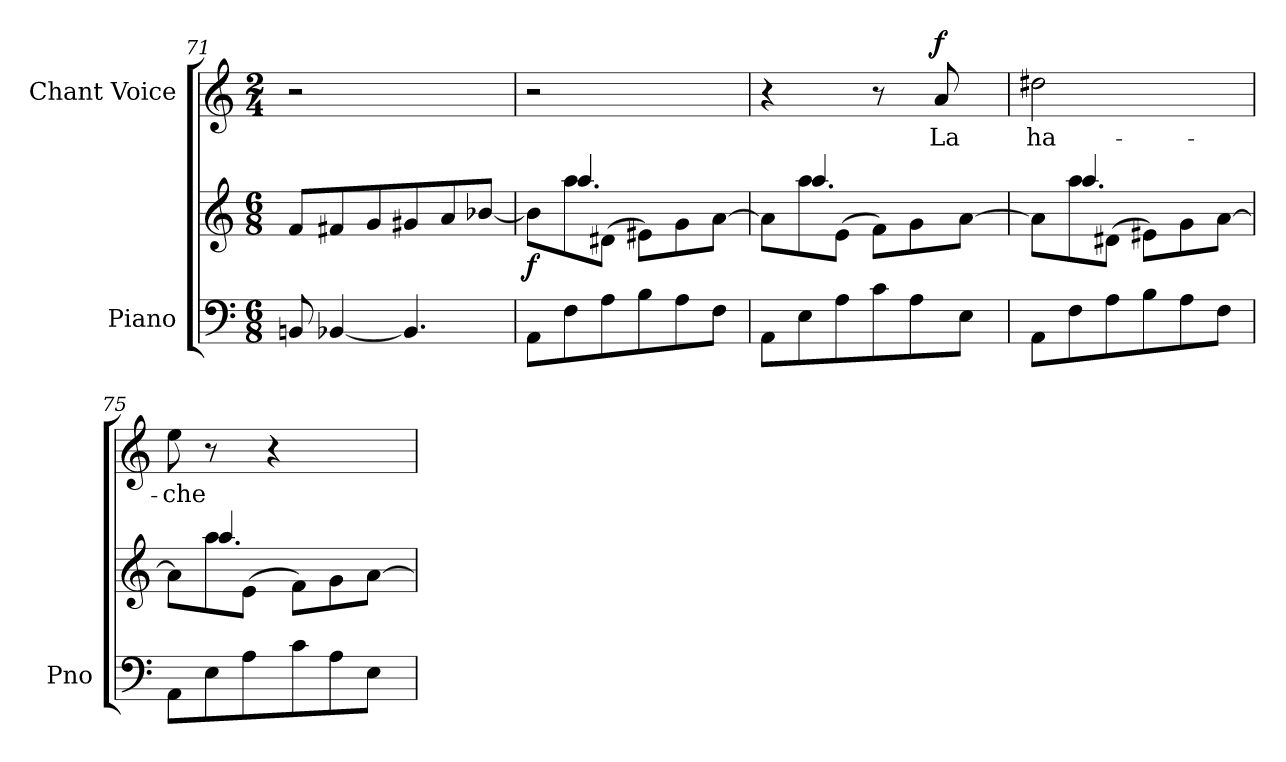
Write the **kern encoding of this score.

**kern	**kern	**dynam	**kern	**text	**dynam
*part2	*part2	*part2	*part1	*part1	*part1
*staff3	*staff2	*staff2/3	*staff1	*staff1	*staff1
*I"Piano	*	*	*I"Chant Voice	*	*
*I'Pno	*	*	*	*	*
*clefF4	*clefG2	*	*clefG2	*	*
*k[]	*k[]	*	*k[]	*	*
*M6/8	*M6/8	*	*M2/4	*	*
=71	=71	=71	=71	=71	=71
8BBn/	8f/L	.	2r	.	.
[4BB-X/	8f#X/	.	.	.	.
.	8g/	.	.	.	.
4.BB-/]	8g#X/	.	.	.	.
.	8a/	.	4ryy	.	.
.	[<8b-X/J	.	.	.	.
=72	=72	=72	=72	=72	=72
*	*^	*	*	*	*
!	!	!	!LO:DY:b	!	!	!
8AA\L	8b-\L]	8ryy	f	2r	.	.
!	!LO:N:head=solid	!	!	!	!	!
8F\	8aa\	4.aa/	.	.	.	.
8A\	(>8d#X\J	.	.	.	.	.
8B\	8e#X\L)	.	.	.	.	.
8A\	8g\	4ryy	.	4ryy	.	.
8F\J	[>8a\J	.	.	.	.	.
!!LO:LB:g=z
=73	=73	=73	=73	=73	=73	=73
!	!	!	!	!LO:N:vis=4	!	!
8AA\L	8a\L]	8ryy	.	4.r	.	.
!	!LO:N:head=solid	!	!	!	!	!
8E\	8aa\	4.aa/	.	.	.	.
8A\	(>8e\J	.	.	.	.	.
!	!	!	!	!LO:N:vis=8	!	!
8c\	8f\L)	.	.	8.r	.	.
8A\	8g\	4ryy	.	.	.	.
!	!	!	!	!	!LO:LY:b	!LO:DY:a
.	.	.	.	8a/	La	f
8E\J	[>8a\J	.	.	.	.	.
.	.	.	.	16ryy	.	.
=74	=74	=74	=74	=74	=74	=74
!	!	!	!	!	!LO:LY:b	!
8AA\L	8a\L]	8ryy	.	2dd#X\	ha-	.
!	!LO:N:head=solid	!	!	!	!	!
8F\	8aa\	4.aa/	.	.	.	.
8A\	(>8d#X\J	.	.	.	.	.
8B\	8e#X\L)	.	.	.	.	.
8A\	8g\	4ryy	.	4ryy	.	.
8F\J	[>8a\J	.	.	.	.	.
=75	=75	=75	=75	=75	=75	=75
!	!	!	!	!	!LO:LY:b	!
8AA\L	8a\L]	8ryy	.	8ee\	-che	.
!	!LO:N:head=solid	!	!	!LO:N:vis=8	!	!
8E\	8aa\	4.aa/	.	8.r	.	.
8A\	(>8e\J	.	.	.	.	.
!	!	!	!	!LO:N:vis=4	!	!
.	.	.	.	4.r	.	.
8c\	8f\L)	.	.	.	.	.
8A\	8g\	4ryy	.	.	.	.
8E\J	[>8a\J	.	.	.	.	.
.	.	.	.	16ryy	.	.
*	*v	*v	*	*	*	*
=	=	=	=	=	=
*-	*-	*-	*-	*-	*-
